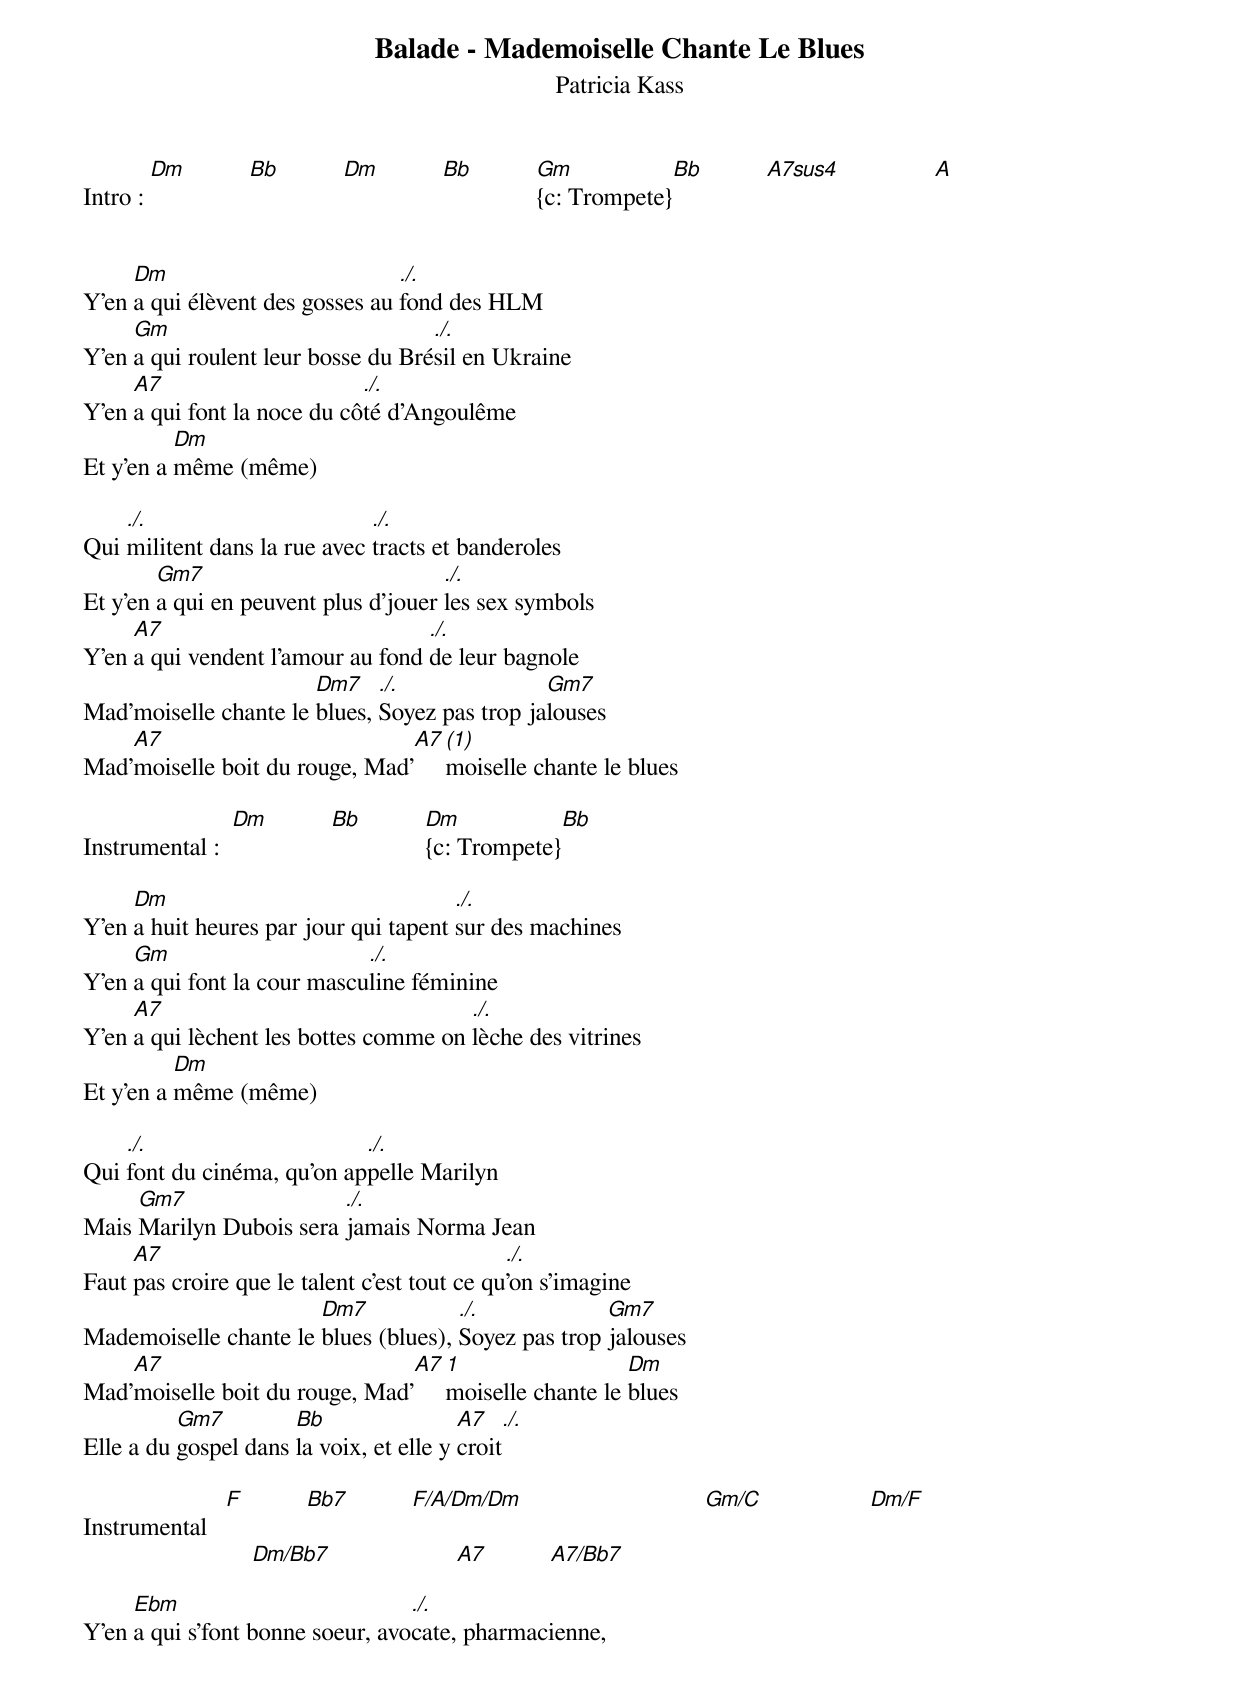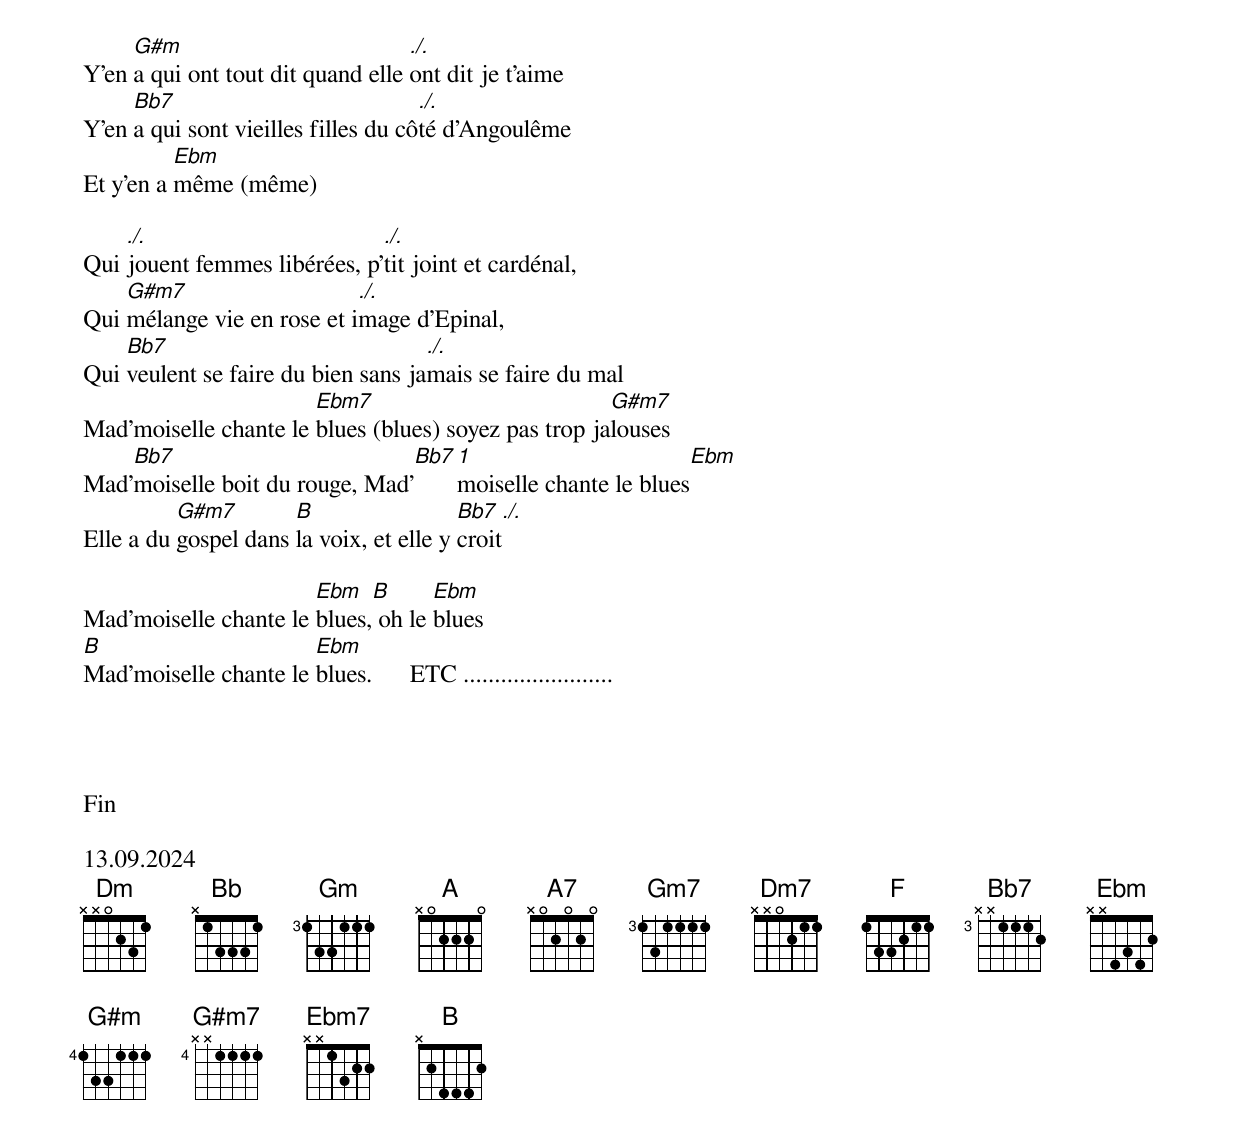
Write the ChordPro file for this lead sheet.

{title: Balade - Mademoiselle Chante Le Blues}
{subtitle: Patricia Kass}
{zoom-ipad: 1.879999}

Intro : [Dm]          [Bb]          [Dm]          [Bb]          [Gm]{c: Trompete}[Bb]          [A7sus4]               [A]


Y'en [Dm]a qui élèvent des gosses au [./.]fond des HLM
Y'en [Gm]a qui roulent leur bosse du Bré[./.]sil en Ukraine
Y'en [A7]a qui font la noce du cô[./.]té d'Angoulême
Et y'en a [Dm]même (même)

Qui [./.]militent dans la rue avec [./.]tracts et banderoles
Et y'en [Gm7]a qui en peuvent plus d’jouer [./.]les sex symbols
Y'en [A7]a qui vendent l'amour au fond [./.]de leur bagnole
Mad’moiselle chante le [Dm7]blues, [./.]Soyez pas trop ja[Gm7]louses
Mad’[A7]moiselle boit du rouge, Mad’[A7][(1)]moiselle chante le blues

Instrumental :  [Dm]          [Bb]          [Dm]{c: Trompete}[Bb]

Y'en [Dm]a huit heures par jour qui tapent [./.]sur des machines
Y'en [Gm]a qui font la cour mascu[./.]line féminine
Y'en [A7]a qui lèchent les bottes comme on [./.]lèche des vitrines
Et y'en a [Dm]même (même)

Qui [./.]font du cinéma, qu'on ap[./.]pelle Marilyn
Mais [Gm7]Marilyn Dubois sera [./.]jamais Norma Jean
Faut [A7]pas croire que le talent c'est tout ce qu[./.]'on s'imagine
Mademoiselle chante le [Dm7]blues (blues), [./.]Soyez pas trop [Gm7]jalouses
Mad’[A7]moiselle boit du rouge, Mad’[A7][1]moiselle chante le [Dm]blues
Elle a du [Gm7]gospel dans [Bb]la voix, et elle y [A7]croit[./.]

Instrumental   [F]          [Bb7]          [F/A/Dm/Dm]                             [Gm/C]                 [Dm/F]
                           [Dm/Bb7]                    [A7]          [A7/Bb7]

Y’en [Ebm]a qui s’font bonne soeur, avo[./.]cate, pharmacienne,
Y’en [G#m]a qui ont tout dit quand elle [./.]ont dit je t’aime
Y’en [Bb7]a qui sont vieilles filles du cô[./.]té d’Angoulême
Et y’en a [Ebm]même (même)

Qui [./.]jouent femmes libérées, p’[./.]tit joint et cardénal,
Qui [G#m7]mélange vie en rose et i[./.]mage d’Epinal,
Qui [Bb7]veulent se faire du bien sans ja[./.]mais se faire du mal
Mad’moiselle chante le [Ebm7]blues (blues) soyez pas trop ja[G#m7]louses
Mad’[Bb7]moiselle boit du rouge, Mad’[Bb7][1]moiselle chante le blues[Ebm]
Elle a du [G#m7]gospel dans [B]la voix, et elle y [Bb7]croit[./.]

Mad’moiselle chante le [Ebm]blues,[B] oh le [Ebm]blues
[B]Mad’moiselle chante le [Ebm]blues.      ETC ........................




Fin

13.09.2024
